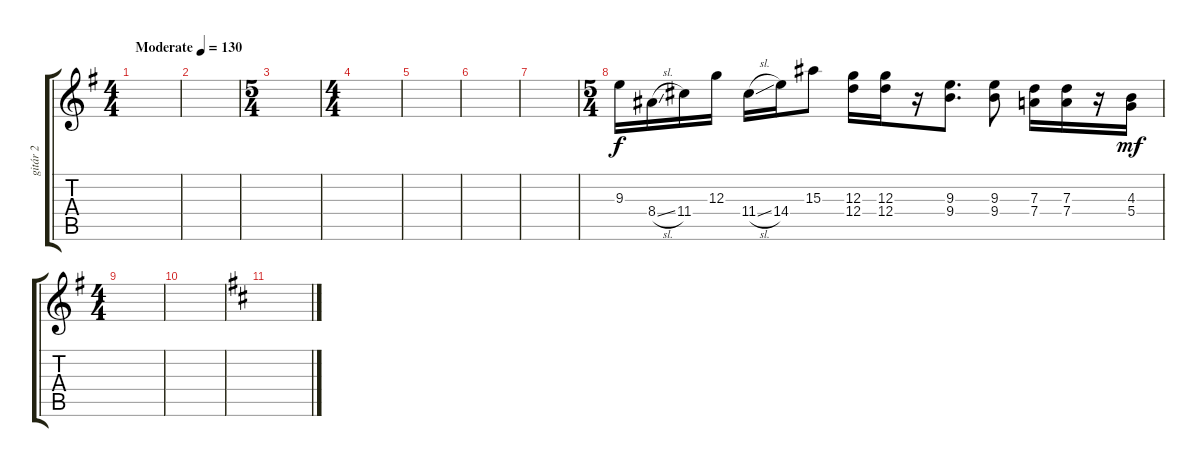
\track ("gitár 2" "gitár 2") {instrument acousticguitarnylon}
\staff {score tabs}
\tuning (E4 B3 G3 D3 A2 E2) {hide}
\ts (4 4)
\tempo (130 "Moderate")
\clef g2
\ks eminor
|
|
\ts (5 4)
|
\ts (4 4)
|
|
|
|
\ts (5 4)
9.3.16 8.4{sl}.16 11.4.16 12.3.16 11.4{sl}.16 14.4.16 15.3.8 (12.3 12.4).16{dy f} (12.3 12.4).16 r.16 (9.3 9.4).8{d} (9.3 9.4).8 (7.3 7.4).16 (7.3 7.4).16 r.16 (4.3 5.4).16{dy mf} |
\ts (4 4)
|
|
\ks bminor
